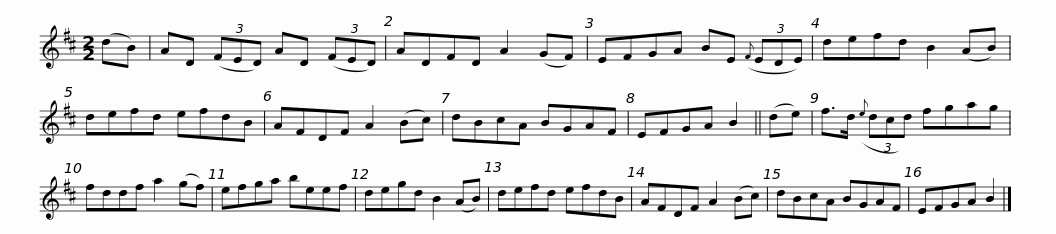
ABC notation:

X:1
L:1/8
M:2/2
I:linebreak $
K:D
V:1 treble
V:1
 (dB) | AD (3(FED) AD (3(FED) | ADFD A2 (GF) | EFGA BE({F} (3EDE) | defd B2 (AB) | %5
 defd efdB |$ AFDF A2 (Bc) | dBcA BGAF | EFGA B2 || (de) | %10
 f>d({e} (3dcd) fgag | fddf a2 (gf) |$ efga beef | degd B2 (AB) | defd efdB | %15
 AFDF A2 (Bc) | dBcA BGAF | EFGA B2 |] %18
